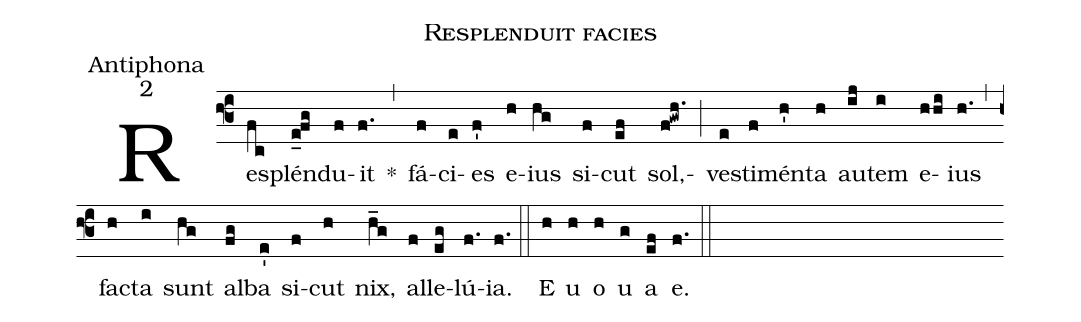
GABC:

name:Resplenduit facies;
office-part:Antiphona;
mode:2;
%%
(f3)Res(fc)plén(e_0fg)du(f)it(f.) *(,) fá(f)ci(e)es(f') e(h)ius(hg) si(f)cut(ef) sol,(f!gwh.)(;) ve(e)sti(f)mén(h')ta(h) au(ij)tem(i) e(hhi)ius(h.) (,) fa(h)cta(i) sunt(hg) al(fg)ba(e') si(f)cut(h) nix,(h_g) al(f)le(eg)lú(f.)ia.(f.) (::)E(h) u(h) o(h) u(g) a(ef) e.(f.) (::)
